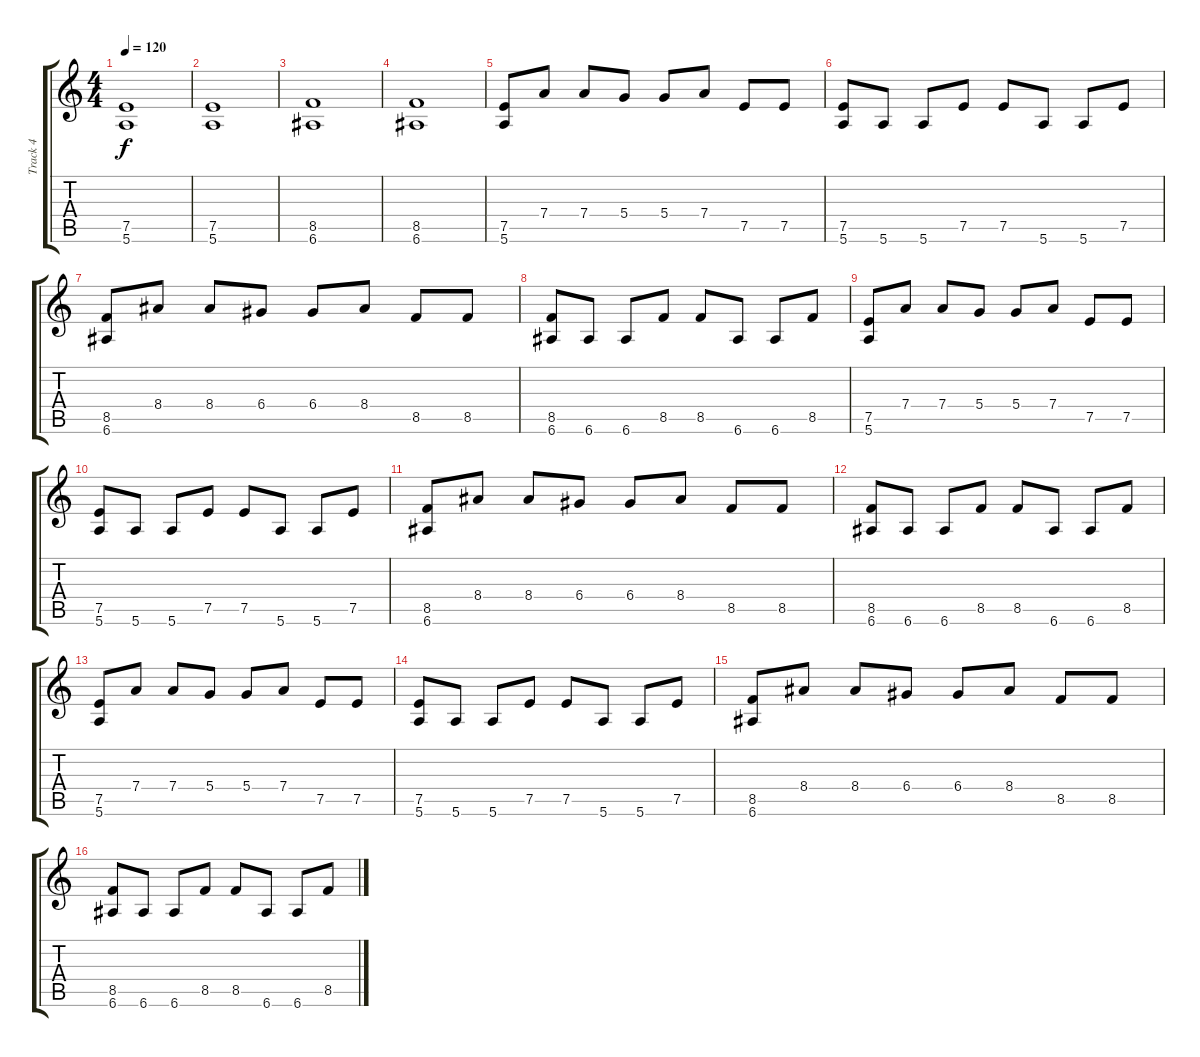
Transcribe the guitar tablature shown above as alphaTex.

\track ("Track 4" "Track 4") {instrument distortionguitar}
\staff {score tabs}
\tuning (E4 B3 G3 D3 A2 E2) {hide}
\ts (4 4)
\tempo 120
\clef g2
\ks c
(7.5 5.6).1{dy f} |
(7.5 5.6).1 |
(8.5 6.6).1 |
(8.5 6.6).1 |
(7.5 5.6).8 7.4.8 7.4.8 5.4.8 5.4.8 7.4.8 7.5.8 7.5.8 |
(7.5 5.6).8 5.6.8 5.6.8 7.5.8 7.5.8 5.6.8 5.6.8 7.5.8 |
(8.5 6.6).8 8.4.8 8.4.8 6.4.8 6.4.8 8.4.8 8.5.8 8.5.8 |
(8.5 6.6).8 6.6.8 6.6.8 8.5.8 8.5.8 6.6.8 6.6.8 8.5.8 |
(7.5 5.6).8 7.4.8 7.4.8 5.4.8 5.4.8 7.4.8 7.5.8 7.5.8 |
(7.5 5.6).8 5.6.8 5.6.8 7.5.8 7.5.8 5.6.8 5.6.8 7.5.8 |
(8.5 6.6).8 8.4.8 8.4.8 6.4.8 6.4.8 8.4.8 8.5.8 8.5.8 |
(8.5 6.6).8 6.6.8 6.6.8 8.5.8 8.5.8 6.6.8 6.6.8 8.5.8 |
(7.5 5.6).8 7.4.8 7.4.8 5.4.8 5.4.8 7.4.8 7.5.8 7.5.8 |
(7.5 5.6).8 5.6.8 5.6.8 7.5.8 7.5.8 5.6.8 5.6.8 7.5.8 |
(8.5 6.6).8 8.4.8 8.4.8 6.4.8 6.4.8 8.4.8 8.5.8 8.5.8 |
(8.5 6.6).8 6.6.8 6.6.8 8.5.8 8.5.8 6.6.8 6.6.8 8.5.8
